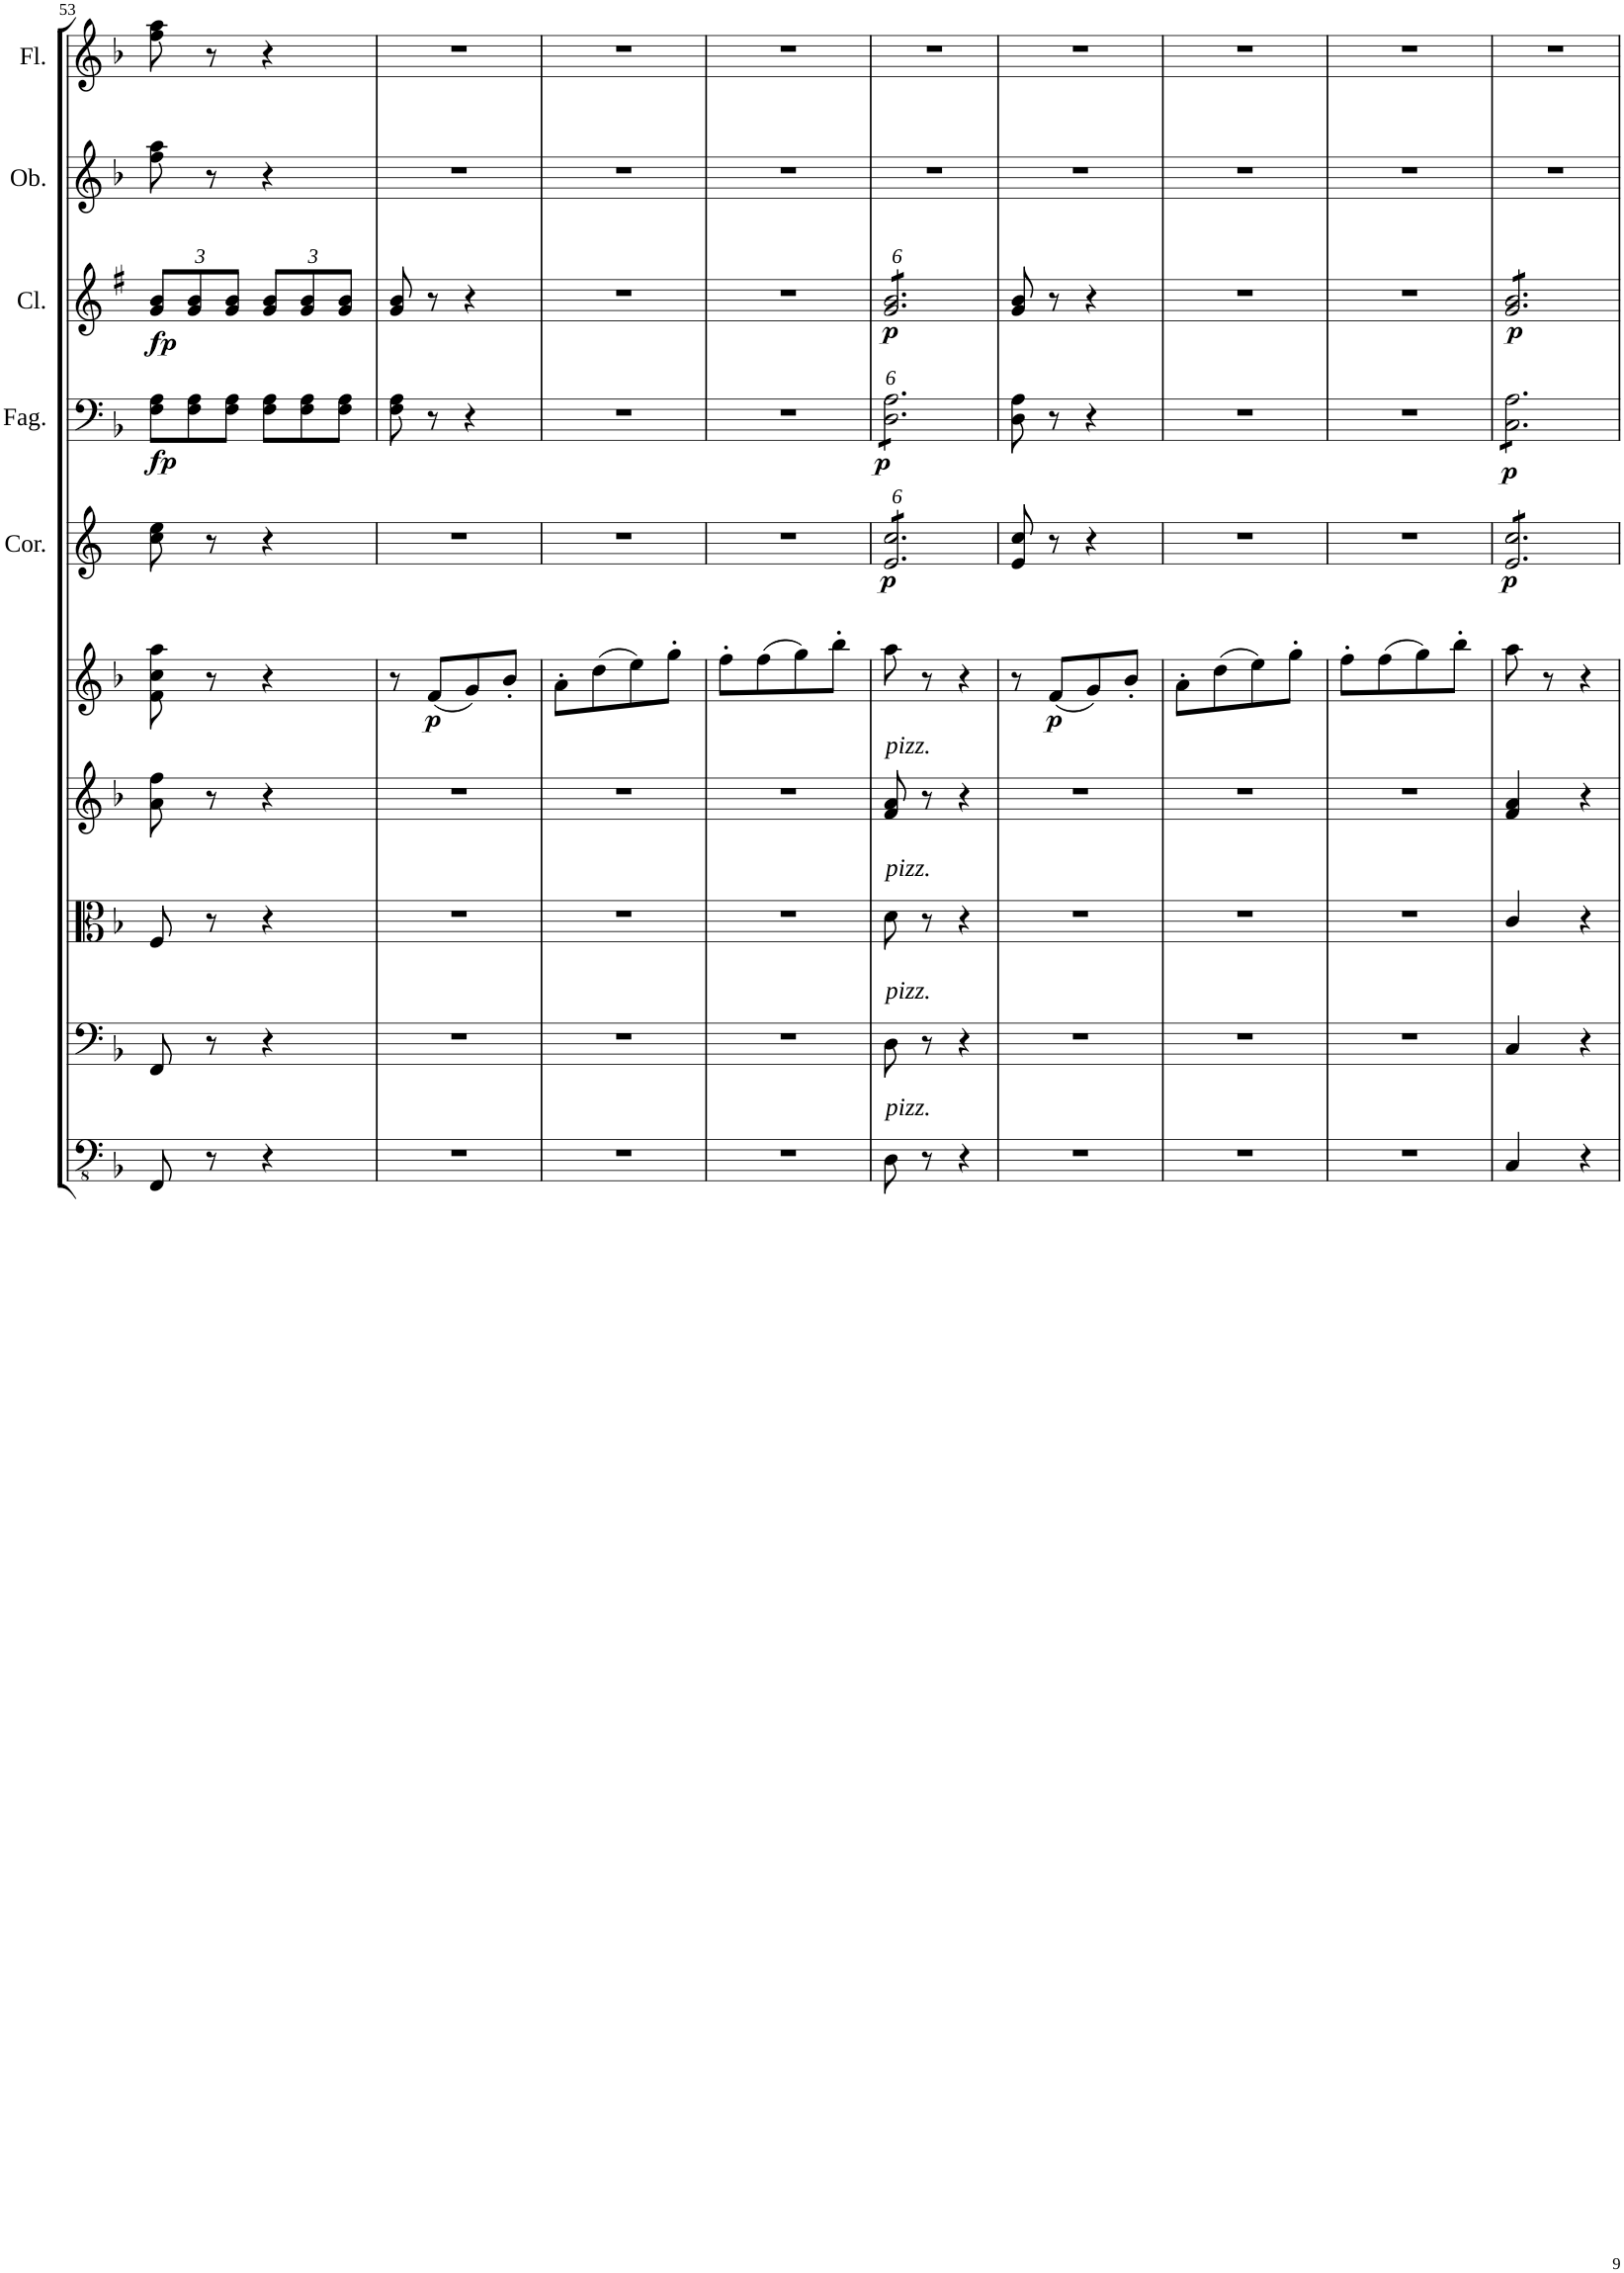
**kern	**kern	**kern	**kern	**kern	**dynam	**kern	**dynam	**kern	**dynam	**kern	**dynam	**kern	**kern
*part10	*part9	*part8	*part7	*part6	*part6	*part5	*part5	*part4	*part4	*part3	*part3	*part2	*part1
*staff10	*staff9	*staff8	*staff7	*staff6	*staff6	*staff5	*staff5	*staff4	*staff4	*staff3	*staff3	*staff2	*staff1
*I"Basso	*I"Violoncello	*I"Viola	*I"Violino II	*I"Violino I	*	*I"Corni in F	*	*I"Fagotti	*	*I"Clarinetti in B	*	*I"Oboi	*I"Flauti
*	*	*	*	*	*	*I'Cor.	*	*I'Fag.	*	*I'Cl.	*	*I'Ob.	*I'Fl.
!!LO:PB:g=z
*clefFv4	*clefF4	*clefC3	*clefG2	*clefG2	*	*clefG2	*	*clefF4	*	*clefG2	*	*clefG2	*clefG2
*	*	*	*	*	*	*Trd4c7	*	*	*	*Trd1c2	*	*	*
*k[b-]	*k[b-]	*k[b-]	*k[b-]	*k[b-]	*	*k[]	*	*k[b-]	*	*k[f#]	*	*k[b-]	*k[b-]
*M2/4	*M2/4	*M2/4	*M2/4	*M2/4	*	*M2/4	*	*M2/4	*	*M2/4	*	*M2/4	*M2/4
*	*	*	*	*	*	*	*	*Xtuplet	*	*Xbrackettup	*	*	*
=53	=53	=53	=53	=53	=53	=53	=53	=53	=53	=53	=53	=53	=53
!	!	!	!	!	!	!	!	!	!LO:DY:b	!	!LO:DY:b	!	!
8FFF/	8FF/	8F/	8a\ 8ff\	8f\ 8cc\ 8aa\	.	8cc\ 8ee\	.	12F\ 12A\L	fp	12g/ 12b/L	fp	8ff\ 8aa\	8ff\ 8aa\
.	.	.	.	.	.	.	.	12F\ 12A\	.	12g/ 12b/	.	.	.
8r	8r	8r	8r	8r	.	8r	.	.	.	.	.	8r	8r
.	.	.	.	.	.	.	.	12F\ 12A\J	.	12g/ 12b/J	.	.	.
4r	4r	4r	4r	4r	.	4r	.	12F\ 12A\L	.	12g/ 12b/L	.	4r	4r
.	.	.	.	.	.	.	.	12F\ 12A\	.	12g/ 12b/	.	.	.
.	.	.	.	.	.	.	.	12F\ 12A\J	.	12g/ 12b/J	.	.	.
=54	=54	=54	=54	=54	=54	=54	=54	=54	=54	=54	=54	=54	=54
2r	2r	2r	2r	8r	.	2r	.	8F\ 8A\	.	8g/ 8b/	.	2r	2r
!	!	!	!	!	!LO:DY:b	!	!	!	!	!	!	!	!
.	.	.	.	(8f/L	p	.	.	8r	.	8r	.	.	.
.	.	.	.	8g/)	.	.	.	4r	.	4r	.	.	.
.	.	.	.	8b-'/J	.	.	.	.	.	.	.	.	.
=55	=55	=55	=55	=55	=55	=55	=55	=55	=55	=55	=55	=55	=55
2r	2r	2r	2r	8a'\L	.	2r	.	2r	.	2r	.	2r	2r
.	.	.	.	(8dd\	.	.	.	.	.	.	.	.	.
.	.	.	.	8ee\)	.	.	.	.	.	.	.	.	.
.	.	.	.	8gg'\J	.	.	.	.	.	.	.	.	.
=56	=56	=56	=56	=56	=56	=56	=56	=56	=56	=56	=56	=56	=56
2r	2r	2r	2r	8ff'\L	.	2r	.	2r	.	2r	.	2r	2r
.	.	.	.	(8ff\	.	.	.	.	.	.	.	.	.
.	.	.	.	8gg\)	.	.	.	.	.	.	.	.	.
.	.	.	.	8bb-'\J	.	.	.	.	.	.	.	.	.
=57	=57	=57	=57	=57	=57	=57	=57	=57	=57	=57	=57	=57	=57
!	!	!	!LO:TX:a:i:t=pizz.	!	!	!	!	!	!	!	!	!	!
!	!	!LO:TX:a:i:t=pizz.	!	!	!	!	!	!	!	!	!	!	!
!	!LO:TX:a:i:t=pizz.	!	!	!	!	!	!	!	!	!	!	!	!
!LO:TX:a:i:t=pizz.	!	!	!	!	!	!	!	!	!	!	!	!	!
!	!	!	!	!	!	!	!LO:DY:b	!	!LO:DY:b	!	!LO:DY:b	!	!
*	*	*	*	*	*	*tremolo	*	*	*	*	*	*	*
*	*	*	*	*	*	*	*	*tremolo	*	*	*	*	*
*	*	*	*	*	*	*	*	*	*	*tremolo	*	*	*
8DD\	8D\	8d\	8f/ 8a/	8aa\	.	12e/ 12cc/L	p	12D\ 12A\L	p	12g/ 12b/L	p	2r	2r
.	.	.	.	.	.	12e/ 12cc/	.	12D\ 12A\	.	12g/ 12b/	.	.	.
8r	8r	8r	8r	8r	.	.	.	.	.	.	.	.	.
.	.	.	.	.	.	12e/ 12cc/	.	12D\ 12A\	.	12g/ 12b/	.	.	.
4r	4r	4r	4r	4r	.	12e/ 12cc/	.	12D\ 12A\	.	12g/ 12b/	.	.	.
.	.	.	.	.	.	12e/ 12cc/	.	12D\ 12A\	.	12g/ 12b/	.	.	.
.	.	.	.	.	.	12e/ 12cc/J	.	12D\ 12A\J	.	12g/ 12b/J	.	.	.
*	*	*	*	*	*	*	*	*	*	*Xtremolo	*	*	*
*	*	*	*	*	*	*	*	*Xtremolo	*	*	*	*	*
*	*	*	*	*	*	*Xtremolo	*	*	*	*	*	*	*
=58	=58	=58	=58	=58	=58	=58	=58	=58	=58	=58	=58	=58	=58
2r	2r	2r	2r	8r	.	8e/ 8cc/	.	8D\ 8A\	.	8g/ 8b/	.	2r	2r
!	!	!	!	!	!LO:DY:b	!	!	!	!	!	!	!	!
.	.	.	.	(8f/L	p	8r	.	8r	.	8r	.	.	.
.	.	.	.	8g/)	.	4r	.	4r	.	4r	.	.	.
.	.	.	.	8b-'/J	.	.	.	.	.	.	.	.	.
=59	=59	=59	=59	=59	=59	=59	=59	=59	=59	=59	=59	=59	=59
2r	2r	2r	2r	8a'\L	.	2r	.	2r	.	2r	.	2r	2r
.	.	.	.	(8dd\	.	.	.	.	.	.	.	.	.
.	.	.	.	8ee\)	.	.	.	.	.	.	.	.	.
.	.	.	.	8gg'\J	.	.	.	.	.	.	.	.	.
=60	=60	=60	=60	=60	=60	=60	=60	=60	=60	=60	=60	=60	=60
2r	2r	2r	2r	8ff'\L	.	2r	.	2r	.	2r	.	2r	2r
.	.	.	.	(8ff\	.	.	.	.	.	.	.	.	.
.	.	.	.	8gg\)	.	.	.	.	.	.	.	.	.
.	.	.	.	8bb-'\J	.	.	.	.	.	.	.	.	.
=61	=61	=61	=61	=61	=61	=61	=61	=61	=61	=61	=61	=61	=61
!	!	!	!	!	!	!	!LO:DY:b	!	!LO:DY:b	!	!LO:DY:b	!	!
*	*	*	*	*	*	*tremolo	*	*	*	*	*	*	*
*	*	*	*	*	*	*	*	*tremolo	*	*	*	*	*
*	*	*	*	*	*	*	*	*	*	*tremolo	*	*	*
4CC/	4C/	4c/	4f/ 4a/	8aa\	.	12e/ 12cc/L	p	12C\ 12A\L	p	12g/ 12b/L	p	2r	2r
.	.	.	.	.	.	12e/ 12cc/	.	12C\ 12A\	.	12g/ 12b/	.	.	.
.	.	.	.	8r	.	.	.	.	.	.	.	.	.
.	.	.	.	.	.	12e/ 12cc/	.	12C\ 12A\	.	12g/ 12b/	.	.	.
4r	4r	4r	4r	4r	.	12e/ 12cc/	.	12C\ 12A\	.	12g/ 12b/	.	.	.
.	.	.	.	.	.	12e/ 12cc/	.	12C\ 12A\	.	12g/ 12b/	.	.	.
.	.	.	.	.	.	12e/ 12cc/J	.	12C\ 12A\J	.	12g/ 12b/J	.	.	.
*	*	*	*	*	*	*	*	*	*	*Xtremolo	*	*	*
*	*	*	*	*	*	*	*	*Xtremolo	*	*	*	*	*
*	*	*	*	*	*	*Xtremolo	*	*	*	*	*	*	*
=	=	=	=	=	=	=	=	=	=	=	=	=	=
*-	*-	*-	*-	*-	*-	*-	*-	*-	*-	*-	*-	*-	*-
